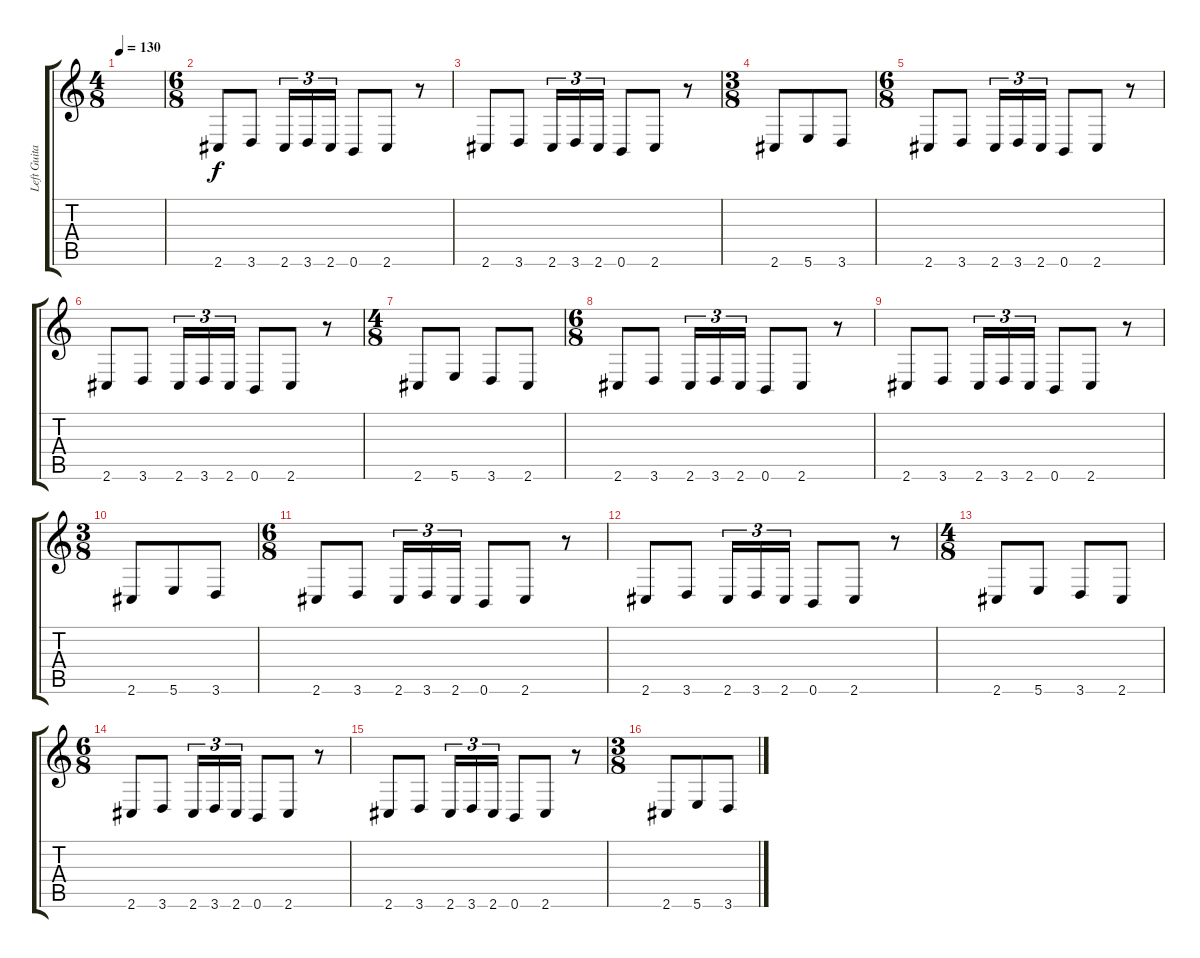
\track ("Left Guitar" "Left Guita") {instrument distortionguitar}
\staff {score tabs}
\tuning (B3 Gb3 D3 A2 E2 B1) {hide}
\ts (4 8)
\tempo 130
\clef g2
\ks c
|
\ts (6 8)
2.6.8 3.6.8 2.6.16{tu (3 2)} 3.6.16{tu (3 2)} 2.6.16{tu (3 2)} 0.6.8 2.6.8 r.8 |
2.6.8 3.6.8 2.6.16{tu (3 2)} 3.6.16{tu (3 2)} 2.6.16{tu (3 2)} 0.6.8 2.6.8 r.8 |
\ts (3 8)
2.6.8 5.6.8 3.6.8 |
\ts (6 8)
2.6.8 3.6.8 2.6.16{tu (3 2)} 3.6.16{tu (3 2)} 2.6.16{tu (3 2)} 0.6.8 2.6.8 r.8 |
2.6.8 3.6.8 2.6.16{tu (3 2)} 3.6.16{tu (3 2)} 2.6.16{tu (3 2)} 0.6.8 2.6.8 r.8 |
\ts (4 8)
2.6.8 5.6.8 3.6.8 2.6.8 |
\ts (6 8)
2.6.8 3.6.8 2.6.16{tu (3 2)} 3.6.16{tu (3 2)} 2.6.16{tu (3 2)} 0.6.8 2.6.8 r.8 |
2.6.8 3.6.8 2.6.16{tu (3 2)} 3.6.16{tu (3 2)} 2.6.16{tu (3 2)} 0.6.8 2.6.8 r.8 |
\ts (3 8)
2.6.8 5.6.8 3.6.8 |
\ts (6 8)
2.6.8 3.6.8 2.6.16{tu (3 2)} 3.6.16{tu (3 2)} 2.6.16{tu (3 2)} 0.6.8 2.6.8 r.8 |
2.6.8 3.6.8 2.6.16{tu (3 2)} 3.6.16{tu (3 2)} 2.6.16{tu (3 2)} 0.6.8 2.6.8 r.8 |
\ts (4 8)
2.6.8 5.6.8 3.6.8 2.6.8 |
\ts (6 8)
2.6.8 3.6.8 2.6.16{tu (3 2)} 3.6.16{tu (3 2)} 2.6.16{tu (3 2)} 0.6.8 2.6.8 r.8 |
2.6.8 3.6.8 2.6.16{tu (3 2)} 3.6.16{tu (3 2)} 2.6.16{tu (3 2)} 0.6.8 2.6.8 r.8 |
\ts (3 8)
2.6.8 5.6.8 3.6.8
